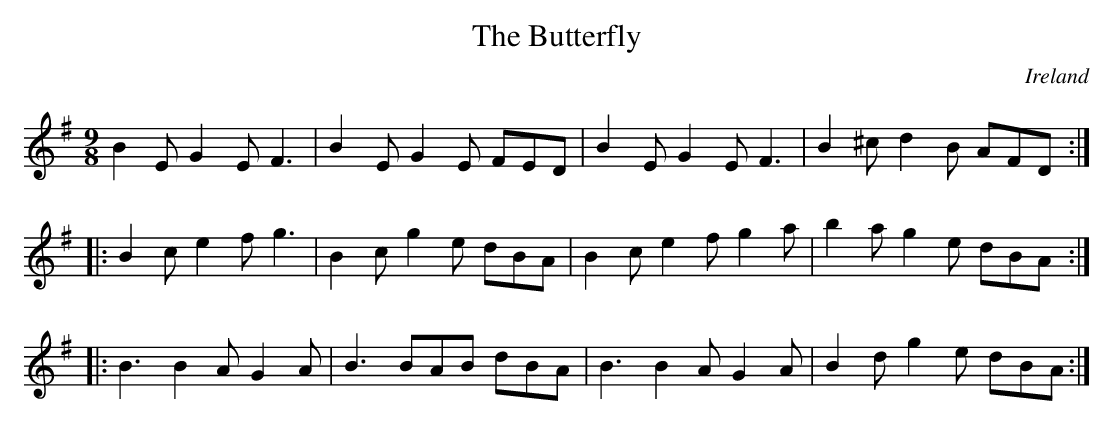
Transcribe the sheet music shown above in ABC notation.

X:1
T:Butterfly, The
O:Ireland
M:9/8
K:Em
B2E G2E F3|B2E G2E FED|B2E G2E F3|B2^c d2B AFD::
B2c e2f g3|B2c g2e dBA|B2c e2f g2a|b2a g2e dBA::
B3 B2A G2A|B3  BAB dBA|B3 B2A G2A|B2d g2e dBA:|
